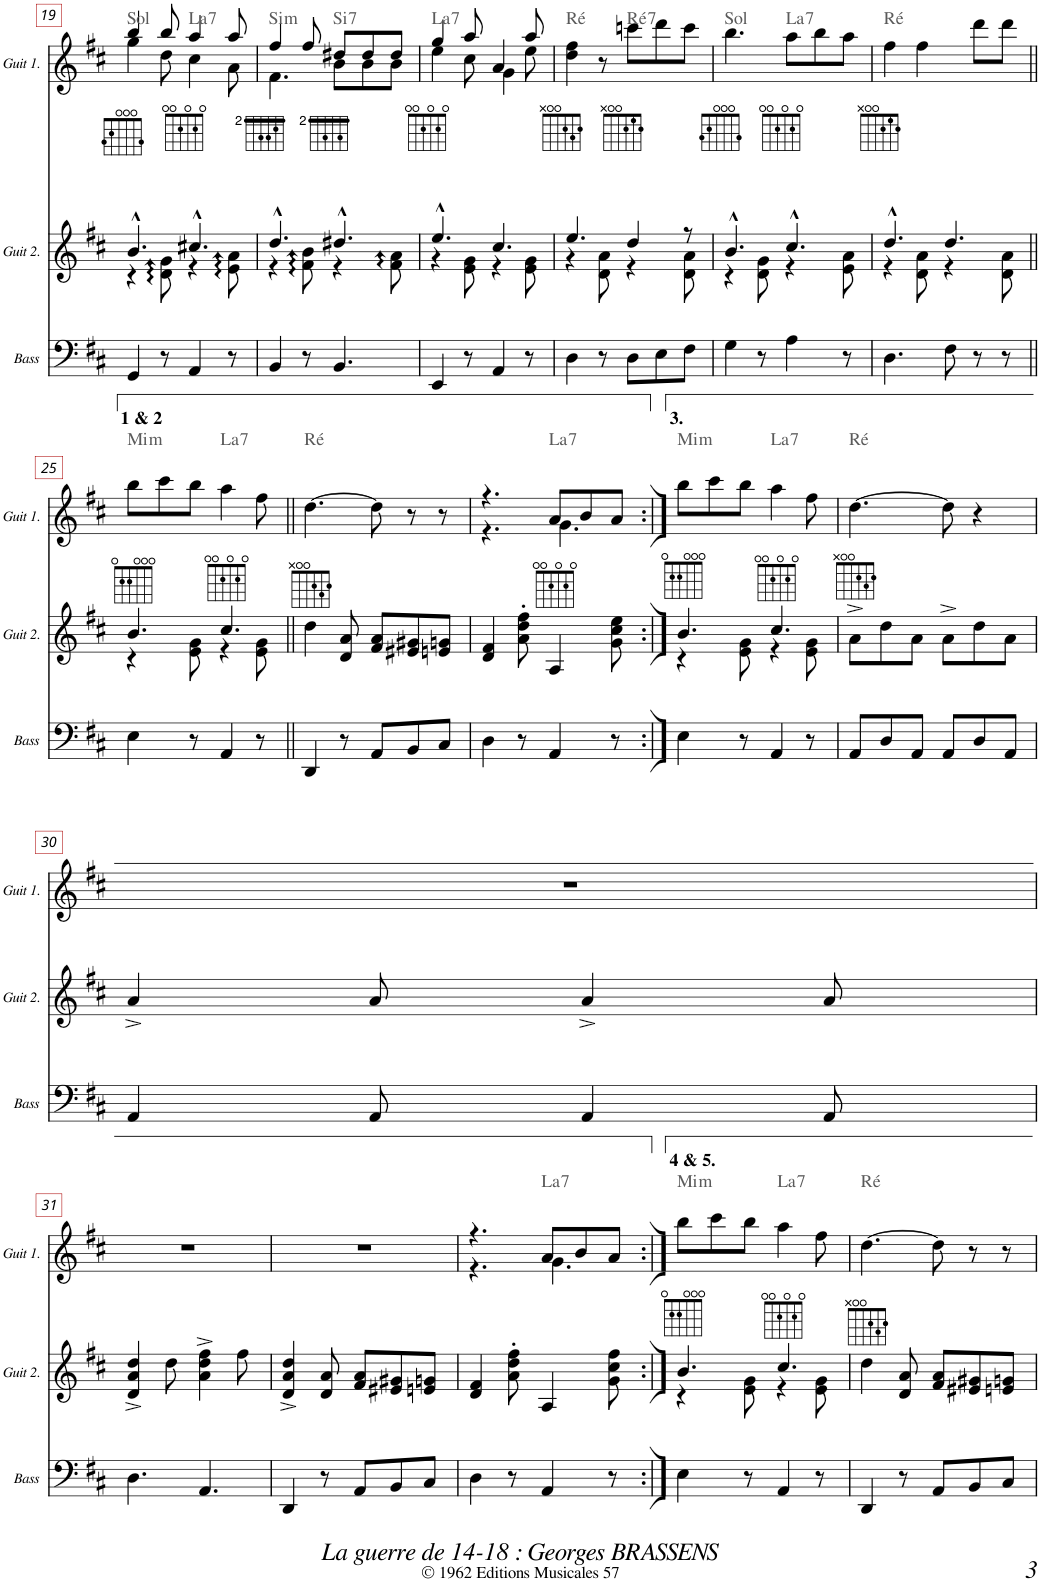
**kern	**kern	**kern	**harte
*part3	*part2	*part1	*part1
*staff3	*staff2	*staff1	*
*I"Basse	*I"Guitare 2	*I"Guitare 1	*
*I'Bass	*I'Guit 2.	*I'Guit 1.	*
!!LO:PB:g=z
*clefF4	*clefG2	*clefG2	*
*Trd7c12	*Trd7c12	*Trd7c12	*
*k[f#c#]	*k[f#c#]	*k[f#c#]	*
*M6/8	*M6/8	*M6/8	*
=19	=19	=19	=19
*	*^	*^	*
4GG/	4.b^^/	4r	4bb/	4gg\	G:maj
8r	.	8d\:: 8g\::	8bb/	8dd\	.
!	!	!	!	!	!LO:H:kt=7
4AA/	4.cc#X^^/	4r	4aa/	4cc#\	A:7
8r	.	8e\:: 8a\::	8aa/	8a\	.
=20	=20	=20	=20	=20	=20
!	!	!	!	!	!LO:H:kt=m
4BB/	4.dd^^/	4r	4ff#/	4.f#\	B:min
8r	.	8f#\:: 8b\::	8ff#/	.	.
!	!	!	!	!	!LO:H:kt=7
4.BB/	4.dd#X^^/	4r	8dd#X/L	8b\L	B:7
.	.	.	8dd#/	8b\	.
.	.	8f#\:: 8a\::	8dd#/J	8b\J	.
=21	=21	=21	=21	=21	=21
!	!	!	!	!	!LO:H:kt=7
4EE/	4.ee^^/	4r	4gg/	4ee\	A:7
8r	.	8e\ 8g\	8aa/	8cc#\	.
4AA/	4.cc#/	4r	4a/	4g\	.
8r	.	8e\ 8g\	8aa/	8ee\	.
*	*	*	*v	*v	*
=22	=22	=22	=22	=22
4D\	4.ee/	4r	4dd\ 4ff#\	D:maj
8r	.	8d\ 8a\	8r	.
!	!	!	!	!LO:H:kt=7
8D\L	4dd/	4r	8cccn\L	D:7
8E\	.	.	8ddd\	.
8F#\J	8r	8d\ 8a\	8ccc\J	.
=23	=23	=23	=23	=23
4G\	4.b^^/	4r	4.bb\	G:maj
8r	.	8d\ 8g\	.	.
!	!	!	!	!LO:H:kt=7
4A\	4.cc#^^/	4r	8aa\L	A:7
.	.	.	8bb\	.
8r	.	8e\ 8a\	8aa\J	.
=24	=24	=24	=24	=24
4.D\	4.dd^^/	4r	4ff#\	D:maj
.	.	8d\ 8a\	4ff#\	.
8F#\	4.dd/	4r	.	.
8r	.	.	8ddd\L	.
8r	.	8d\ 8a\	8ddd\J	.
!!LO:LB:g=z
=25||	=25||	=25||	=25||	=25||
!	!	!	!	!LO:H:kt=m
4E\	4.b/	4r	8bb\L	E:min
.	.	.	8ccc#\	.
8r	.	8e\ 8g\	8bb\J	.
!	!	!	!	!LO:H:kt=7
4AA/	4.cc#/	4r	4aa\	A:7
8r	.	8e\ 8g\	8ff#\	.
*	*v	*v	*	*
=26||	=26||	=26||	=26||
4DD/	4dd\	[4.dd\	D:maj
8r	8d/ 8a/	.	.
8AA/L	8f#/ 8a/L	8dd\]	.
8BB/	8e#X/ 8g#X/	8r	.
8C#/J	8en/ 8gn/J	8r	.
=27	=27	=27	=27
*	*	*^	*
4D\	4d/ 4f#/	4.r	4.r	.
8r	8a\' 8dd\' 8ff#\'	.	.	.
!	!	!	!	!LO:H:kt=7
4AA/	4A/	8a/L	4.g\	A:7
.	.	8b/	.	.
8r	8g\ 8cc#\ 8ee\	8a/J	.	.
*	*	*v	*v	*
=28:|!	=28:|!	=28:|!	=28:|!
*	*^	*	*
!	!	!	!	!LO:H:kt=m
4E\	4.b/	4r	8bb\L	E:min
.	.	.	8ccc#\	.
8r	.	8e\ 8g\	8bb\J	.
!	!	!	!	!LO:H:kt=7
4AA/	4.cc#/	4r	4aa\	A:7
8r	.	8e\ 8g\	8ff#\	.
*	*v	*v	*	*
=29	=29	=29	=29
8AA/L	8a^\L	[4.dd\	D:maj
8D/	8dd\	.	.
8AA/J	8a\J	.	.
8AA/L	8a^\L	8dd\]	.
8D/	8dd\	4r	.
8AA/J	8a\J	.	.
!!LO:LB:g=z
=30	=30	=30	=30
4AA/	4a^/	2.r	.
8AA/	8a/	.	.
4AA/	4a^/	.	.
8AA/	8a/	.	.
!!LO:LB:g=z
=31	=31	=31	=31
4.D\	4d/^ 4a/^ 4dd/^	2.r	.
.	8dd\	.	.
4.AA/	4a\^ 4dd\^ 4ff#\^	.	.
.	8ff#\	.	.
=32	=32	=32	=32
4DD/	4d/^ 4a/^ 4dd/^	2.r	.
8r	8d/ 8a/	.	.
8AA/L	8f#/ 8a/L	.	.
8BB/	8e#X/ 8g#X/	.	.
8C#/J	8en/ 8gn/J	.	.
=33	=33	=33	=33
*	*	*^	*
4D\	4d/ 4f#/	4.r	4.r	.
8r	8a\' 8dd\' 8ff#\'	.	.	.
!	!	!	!	!LO:H:kt=7
4AA/	4A/	8a/L	4.g\	A:7
.	.	8b/	.	.
8r	8g\ 8cc#\ 8ff#\	8a/J	.	.
*	*	*v	*v	*
=34:|!	=34:|!	=34:|!	=34:|!
*	*^	*	*
!	!	!	!	!LO:H:kt=m
4E\	4.b/	4r	8bb\L	E:min
.	.	.	8ccc#\	.
8r	.	8e\ 8g\	8bb\J	.
!	!	!	!	!LO:H:kt=7
4AA/	4.cc#/	4r	4aa\	A:7
8r	.	8e\ 8g\	8ff#\	.
*	*v	*v	*	*
=35	=35	=35	=35
4DD/	4dd\	[4.dd\	D:maj
8r	8d/ 8a/	.	.
8AA/L	8f#/ 8a/L	8dd\]	.
8BB/	8e#X/ 8g#X/	8r	.
8C#/J	8en/ 8gn/J	8r	.
=	=	=	=
*-	*-	*-	*-
